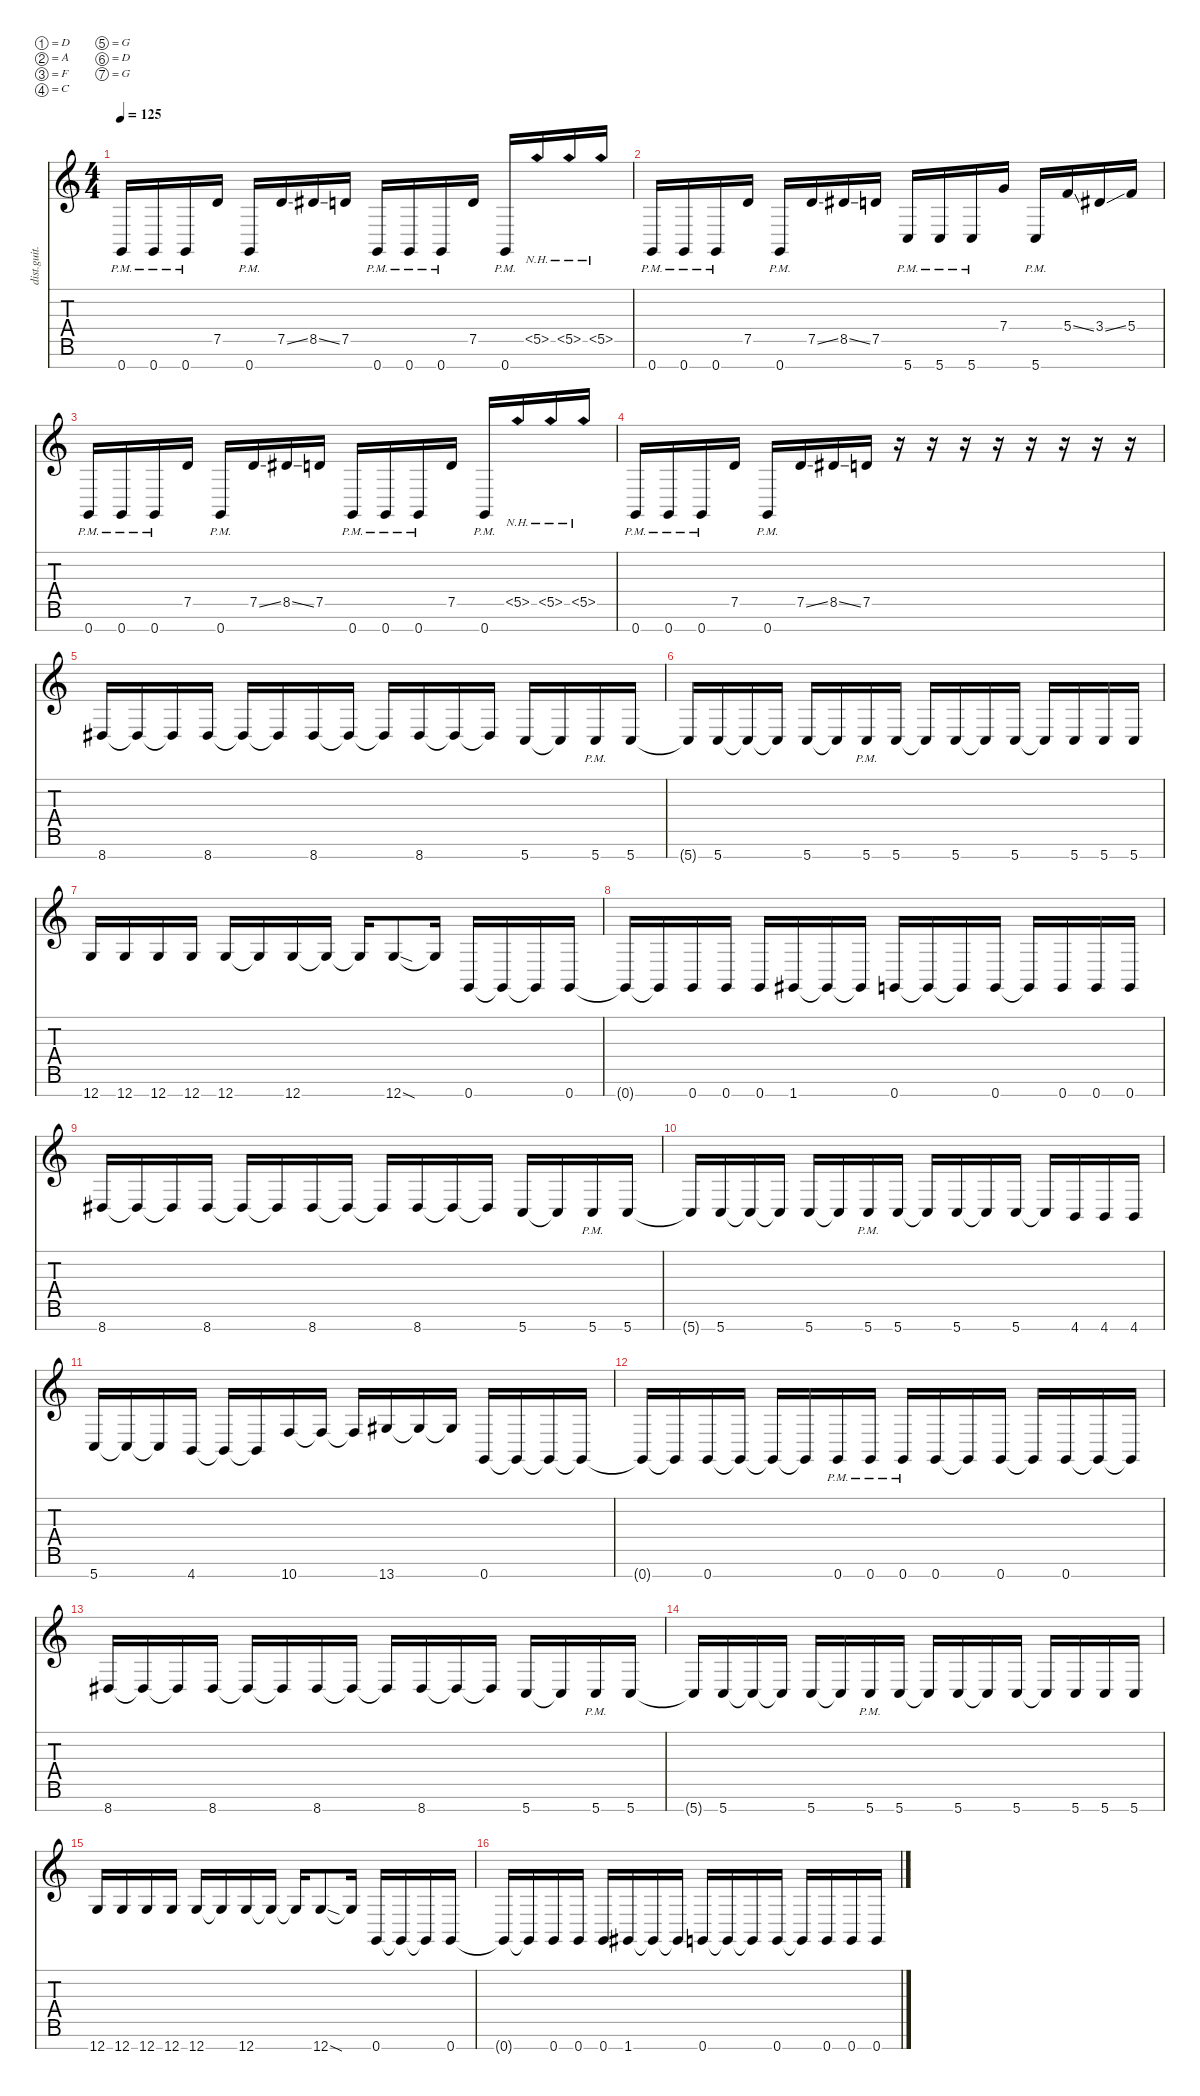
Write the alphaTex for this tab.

\defaultSystemsLayout 4
\hideDynamics
\bracketExtendMode nobrackets
\otherSystemsTrackNameOrientation horizontal
\track ("riff" "dist.guit.") {instrument distortionguitar}
\staff {score tabs}
\tuning (D4 A3 F3 C3 G2 D2 G1)
\ts (4 4)
\tempo 125
\clef g2
\ks c
0.7{pm}.16{dy mf beam Up} 0.7{pm}.16{beam Up} 0.7{pm}.16{beam Up} 7.5.16{beam Up} 0.7{pm}.16{beam Up} 7.5{ss}.16{beam Up} 8.5{ss acc #}.16{beam Up} 7.5.16{beam Up} 0.7{pm}.16{beam Up} 0.7{pm}.16{beam Up} 0.7{pm}.16{beam Up} 7.5.16{beam Up} 0.7{pm}.16{beam Up} 5.5{nh}.16{beam Up} 5.5{nh}.16{beam Up} 5.5{nh}.16{beam Up} |
0.7{pm}.16{beam Up} 0.7{pm}.16{beam Up} 0.7{pm}.16{beam Up} 7.5.16{beam Up} 0.7{pm}.16{beam Up} 7.5{ss}.16{beam Up} 8.5{ss acc #}.16{beam Up} 7.5.16{beam Up} 5.7{pm}.16{beam Up} 5.7{pm}.16{beam Up} 5.7{pm}.16{beam Up} 7.4.16{beam Up} 5.7{pm}.16{beam Up} 5.4{ss}.16{beam Up} 3.4{ss acc #}.16{beam Up} 5.4.16{beam Up} |
0.7{pm}.16{beam Up} 0.7{pm}.16{beam Up} 0.7{pm}.16{beam Up} 7.5.16{beam Up} 0.7{pm}.16{beam Up} 7.5{ss}.16{beam Up} 8.5{ss acc #}.16{beam Up} 7.5.16{beam Up} 0.7{pm}.16{beam Up} 0.7{pm}.16{beam Up} 0.7{pm}.16{beam Up} 7.5.16{beam Up} 0.7{pm}.16{beam Up} 5.5{nh}.16{beam Up} 5.5{nh}.16{beam Up} 5.5{nh}.16{beam Up} |
0.7{pm}.16{beam Up} 0.7{pm}.16{beam Up} 0.7{pm}.16{beam Up} 7.5.16{beam Up} 0.7{pm}.16{beam Up} 7.5{ss}.16{beam Up} 8.5{ss acc #}.16{beam Up} 7.5.16{beam Up} r.16{beam Up} r.16{beam Up} r.16{beam Up} r.16{beam Up} r.16{beam Up} r.16{beam Up} r.16{beam Up} r.16{beam Up} |
8.7{acc #}.16{beam Up} 8.7{t acc #}.16{beam Up} 8.7{t acc #}.16{beam Up} 8.7{acc #}.16{beam Up} 8.7{t acc #}.16{beam Up} 8.7{t acc #}.16{beam Up} 8.7{acc #}.16{beam Up} 8.7{t acc #}.16{beam Up} 8.7{t acc #}.16{beam Up} 8.7{acc #}.16{beam Up} 8.7{t acc #}.16{beam Up} 8.7{t acc #}.16{beam Up} 5.7.16{beam Up} 5.7{t}.16{beam Up} 5.7{pm}.16{beam Up} 5.7.16{beam Up} |
5.7{t}.16{beam Up} 5.7.16{beam Up} 5.7{t}.16{beam Up} 5.7{t}.16{beam Up} 5.7.16{beam Up} 5.7{t}.16{beam Up} 5.7{pm}.16{beam Up} 5.7.16{beam Up} 5.7{t}.16{beam Up} 5.7.16{beam Up} 5.7{t}.16{beam Up} 5.7.16{beam Up} 5.7{t}.16{beam Up} 5.7.16{beam Up} 5.7.16{beam Up} 5.7.16{beam Up} |
12.7.16{beam Up} 12.7.16{beam Up} 12.7.16{beam Up} 12.7.16{beam Up} 12.7.16{beam Up} 12.7{t}.16{beam Up} 12.7.16{beam Up} 12.7{t}.16{beam Up} 12.7{t}.16{beam Up} 12.7{sod}.8{beam Up} 12.7{t}.16{beam Up} 0.7.16{beam Up} 0.7{t}.16{beam Up} 0.7{t}.16{beam Up} 0.7.16{beam Up} |
0.7{t}.16{beam Up} 0.7{t}.16{beam Up} 0.7.16{beam Up} 0.7.16{beam Up} 0.7.16{beam Up} 1.7{acc #}.16{beam Up} 1.7{t acc #}.16{beam Up} 1.7{t acc #}.16{beam Up} 0.7.16{beam Up} 0.7{t}.16{beam Up} 0.7{t}.16{beam Up} 0.7.16{beam Up} 0.7{t}.16{beam Up} 0.7.16{beam Up} 0.7.16{beam Up} 0.7.16{beam Up} |
8.7{acc #}.16{beam Up} 8.7{t acc #}.16{beam Up} 8.7{t acc #}.16{beam Up} 8.7{acc #}.16{beam Up} 8.7{t acc #}.16{beam Up} 8.7{t acc #}.16{beam Up} 8.7{acc #}.16{beam Up} 8.7{t acc #}.16{beam Up} 8.7{t acc #}.16{beam Up} 8.7{acc #}.16{beam Up} 8.7{t acc #}.16{beam Up} 8.7{t acc #}.16{beam Up} 5.7.16{beam Up} 5.7{t}.16{beam Up} 5.7{pm}.16{beam Up} 5.7.16{beam Up} |
5.7{t}.16{beam Up} 5.7.16{beam Up} 5.7{t}.16{beam Up} 5.7{t}.16{beam Up} 5.7.16{beam Up} 5.7{t}.16{beam Up} 5.7{pm}.16{beam Up} 5.7.16{beam Up} 5.7{t}.16{beam Up} 5.7.16{beam Up} 5.7{t}.16{beam Up} 5.7.16{beam Up} 5.7{t}.16{beam Up} 4.7.16{beam Up} 4.7.16{beam Up} 4.7.16{beam Up} |
5.7.16{beam Up} 5.7{t}.16{beam Up} 5.7{t}.16{beam Up} 4.7.16{beam Up} 4.7{t}.16{beam Up} 4.7{t}.16{beam Up} 10.7.16{beam Up} 10.7{t}.16{beam Up} 10.7{t}.16{beam Up} 13.7{acc #}.16{beam Up} 13.7{t acc #}.16{beam Up} 13.7{t acc #}.16{beam Up} 0.7.16{beam Up} 0.7{t}.16{beam Up} 0.7{t}.16{beam Up} 0.7{t}.16{beam Up} |
0.7{t}.16{beam Up} 0.7{t}.16{beam Up} 0.7.16{beam Up} 0.7{t}.16{beam Up} 0.7{t}.16{beam Up} 0.7{t}.16{beam Up} 0.7{pm}.16{beam Up} 0.7{pm}.16{beam Up} 0.7{pm}.16{beam Up} 0.7.16{beam Up} 0.7{t}.16{beam Up} 0.7.16{beam Up} 0.7{t}.16{beam Up} 0.7.16{beam Up} 0.7{t}.16{beam Up} 0.7{t}.16{beam Up} |
8.7{acc #}.16{beam Up} 8.7{t acc #}.16{beam Up} 8.7{t acc #}.16{beam Up} 8.7{acc #}.16{beam Up} 8.7{t acc #}.16{beam Up} 8.7{t acc #}.16{beam Up} 8.7{acc #}.16{beam Up} 8.7{t acc #}.16{beam Up} 8.7{t acc #}.16{beam Up} 8.7{acc #}.16{beam Up} 8.7{t acc #}.16{beam Up} 8.7{t acc #}.16{beam Up} 5.7.16{beam Up} 5.7{t}.16{beam Up} 5.7{pm}.16{beam Up} 5.7.16{beam Up} |
5.7{t}.16{beam Up} 5.7.16{beam Up} 5.7{t}.16{beam Up} 5.7{t}.16{beam Up} 5.7.16{beam Up} 5.7{t}.16{beam Up} 5.7{pm}.16{beam Up} 5.7.16{beam Up} 5.7{t}.16{beam Up} 5.7.16{beam Up} 5.7{t}.16{beam Up} 5.7.16{beam Up} 5.7{t}.16{beam Up} 5.7.16{beam Up} 5.7.16{beam Up} 5.7.16{beam Up} |
12.7.16{beam Up} 12.7.16{beam Up} 12.7.16{beam Up} 12.7.16{beam Up} 12.7.16{beam Up} 12.7{t}.16{beam Up} 12.7.16{beam Up} 12.7{t}.16{beam Up} 12.7{t}.16{beam Up} 12.7{sod}.8{beam Up} 12.7{t}.16{beam Up} 0.7.16{beam Up} 0.7{t}.16{beam Up} 0.7{t}.16{beam Up} 0.7.16{beam Up} |
0.7{t}.16{beam Up} 0.7{t}.16{beam Up} 0.7.16{beam Up} 0.7.16{beam Up} 0.7.16{beam Up} 1.7{acc #}.16{beam Up} 1.7{t acc #}.16{beam Up} 1.7{t acc #}.16{beam Up} 0.7.16{beam Up} 0.7{t}.16{beam Up} 0.7{t}.16{beam Up} 0.7.16{beam Up} 0.7{t}.16{beam Up} 0.7.16{beam Up} 0.7.16{beam Up} 0.7.16{beam Up}
